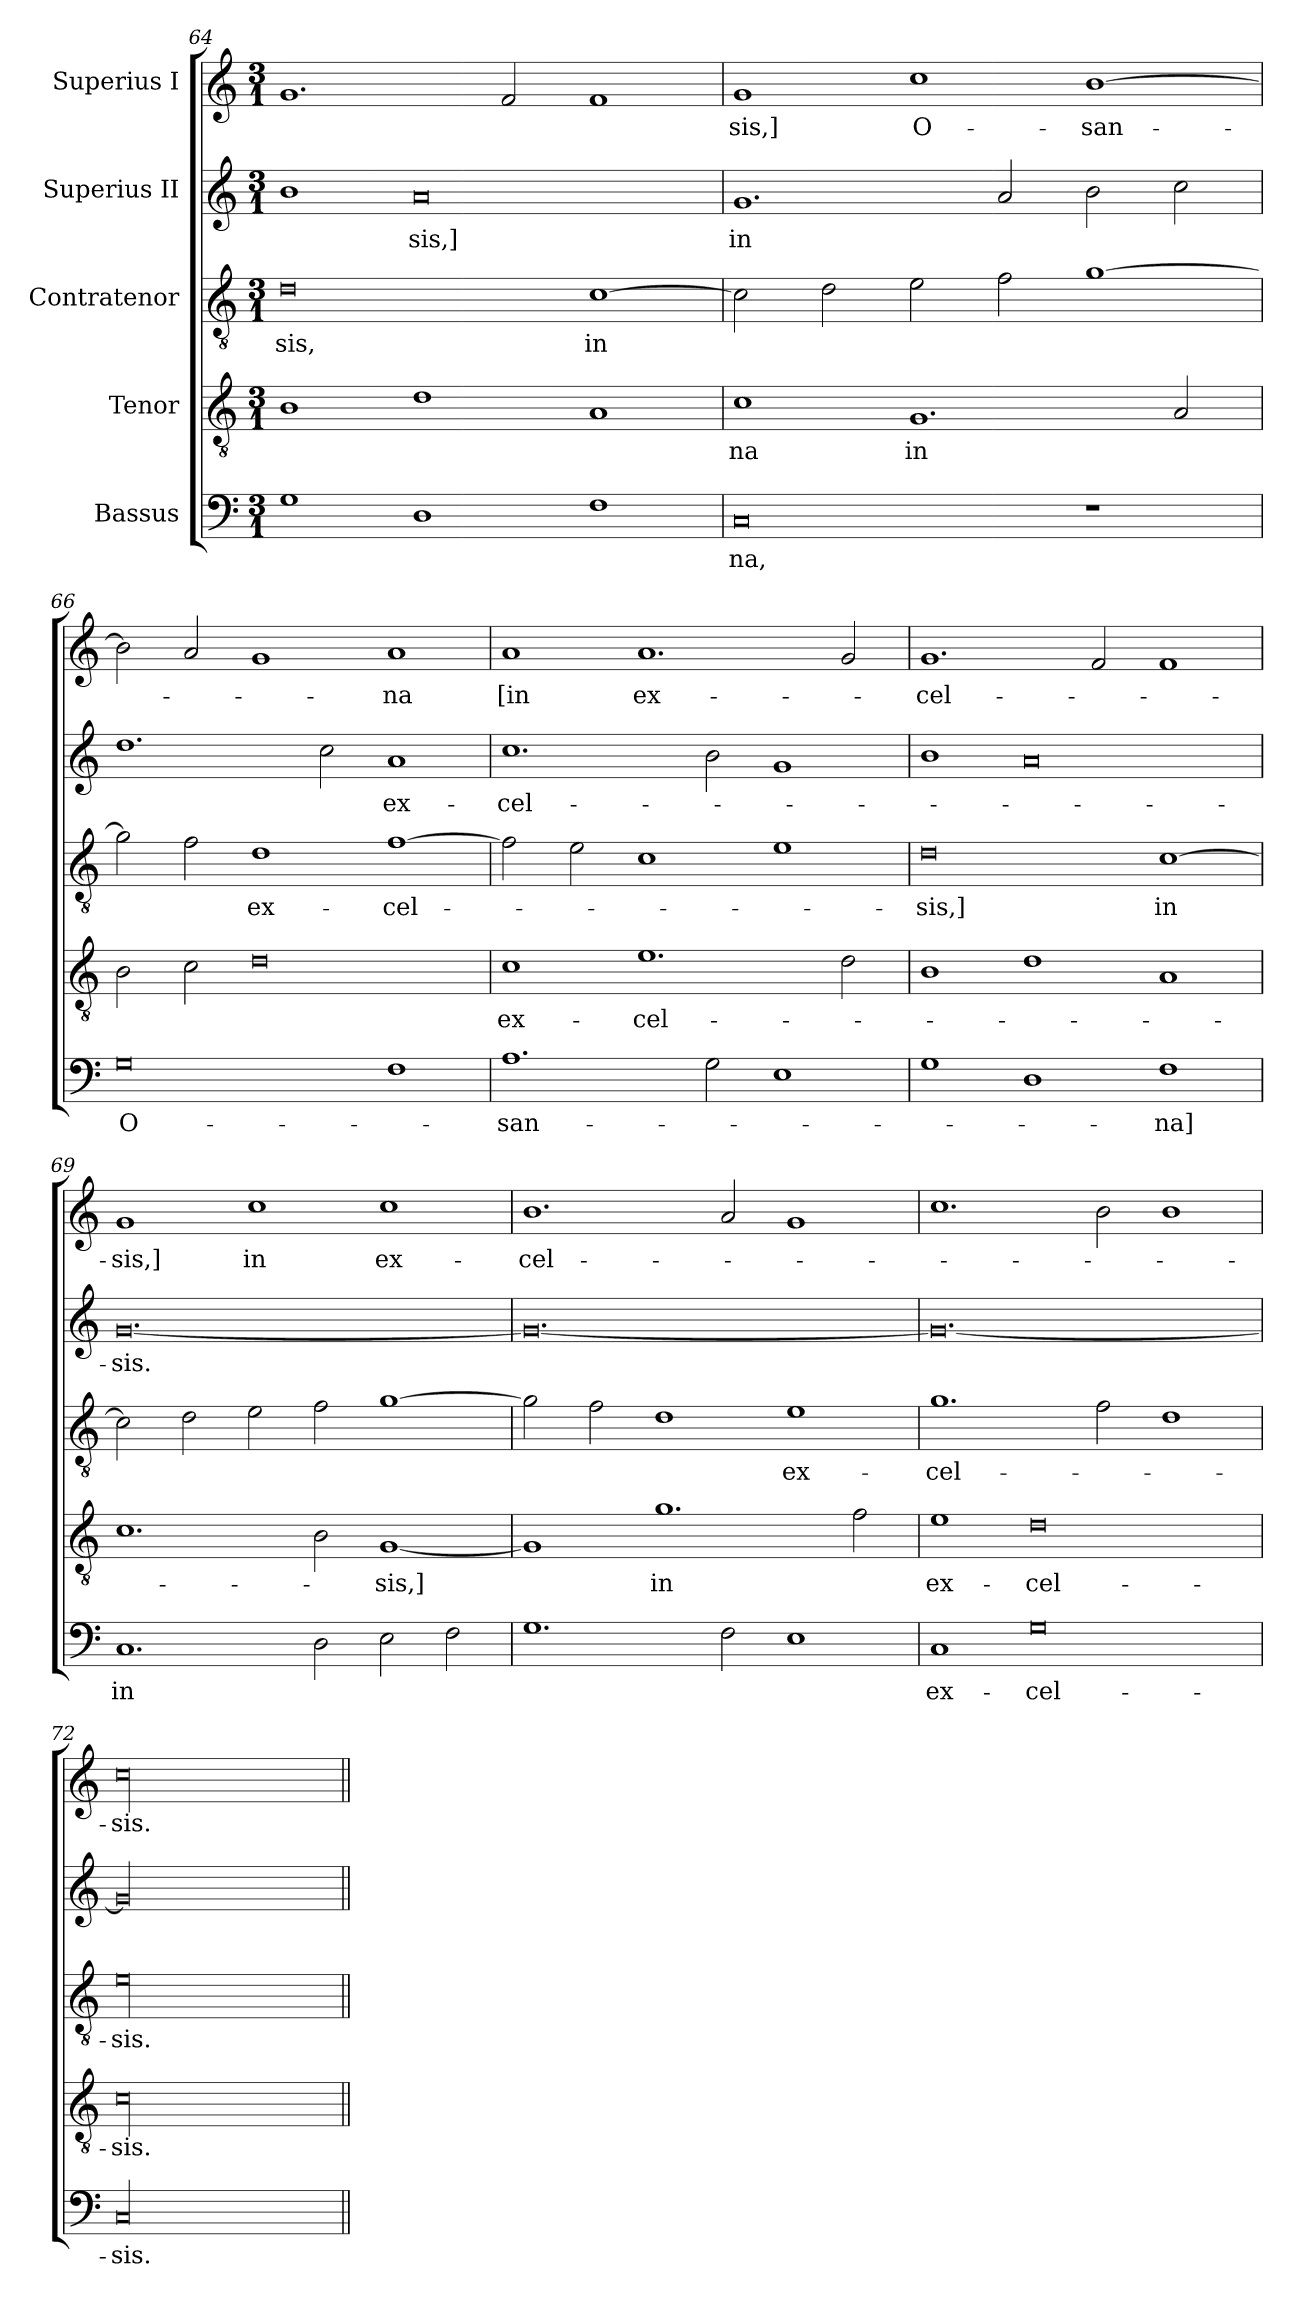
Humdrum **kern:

**kern	**text	**kern	**text	**kern	**text	**kern	**text	**kern	**text
*part5	*part5	*part4	*part4	*part3	*part3	*part2	*part2	*part1	*part1
*staff5	*staff5	*staff4	*staff4	*staff3	*staff3	*staff2	*staff2	*staff1	*staff1
*I"Bassus	*	*I"Tenor	*	*I"Contratenor	*	*I"Superius II	*	*I"Superius I	*
*clefF4	*	*clefGv2	*	*clefGv2	*	*clefG2	*	*clefG2	*
*k[]	*	*k[]	*	*k[]	*	*k[]	*	*k[]	*
*M3/1	*	*M3/1	*	*M3/1	*	*M3/1	*	*M3/1	*
=64	=64	=64	=64	=64	=64	=64	=64	=64	=64
1G\	.	1B\	.	0d\	-sis,	1b\	.	1.g/	.
1D\	.	1d\	.	.	.	0a/	-sis,]	.	.
.	.	.	.	.	.	.	.	2f/	.
1F\	.	1A/	.	[1c\	in	.	.	1f/	.
=65	=65	=65	=65	=65	=65	=65	=65	=65	=65
0C/	-na,	1c\	-na	2c\]	.	1.g/	in	1g/	-sis,]
.	.	.	.	2d\	.	.	.	.	.
.	.	1.G/	in	2e\	.	.	.	1cc\	O-
.	.	.	.	2f\	.	2a/	.	.	.
1r	.	.	.	[1g\	.	2b\	.	[1b\	-san-
.	.	2A/	.	.	.	2cc\	.	.	.
=66	=66	=66	=66	=66	=66	=66	=66	=66	=66
0G\	O-	2B\	.	2g\]	.	1.dd\	.	2b\]	.
.	.	2c\	.	2f\	.	.	.	2a/	.
.	.	0d\	.	1d\	ex-	.	.	1g/	.
.	.	.	.	.	.	2cc\	.	.	.
1F\	.	.	.	[1f\	-cel-	1a/	ex-	1a/	-na
=67	=67	=67	=67	=67	=67	=67	=67	=67	=67
1.A\	-san-	1c\	ex-	2f\]	.	1.cc\	-cel-	1a/	[in
.	.	.	.	2e\	.	.	.	.	.
.	.	1.e\	-cel-	1c\	.	.	.	1.a/	ex-
2G\	.	.	.	.	.	2b\	.	.	.
1E\	.	.	.	1e\	.	1g/	.	.	.
.	.	2d\	.	.	.	.	.	2g/	.
=68	=68	=68	=68	=68	=68	=68	=68	=68	=68
1G\	.	1B\	.	0d\	-sis,]	1b\	.	1.g/	-cel-
1D\	.	1d\	.	.	.	0a/	.	.	.
.	.	.	.	.	.	.	.	2f/	.
1F\	-na]	1A/	.	[1c\	in	.	.	1f/	.
=69	=69	=69	=69	=69	=69	=69	=69	=69	=69
1.C/	in	1.c\	.	2c\]	.	[0.g/	-sis.	1g/	-sis,]
.	.	.	.	2d\	.	.	.	.	.
.	.	.	.	2e\	.	.	.	1cc\	in
2D\	.	2B\	.	2f\	.	.	.	.	.
2E\	.	[1G/	-sis,]	[1g\	.	.	.	1cc\	ex-
2F\	.	.	.	.	.	.	.	.	.
=70	=70	=70	=70	=70	=70	=70	=70	=70	=70
1.G\	.	1G/]	.	2g\]	.	0.g/_	.	1.b\	-cel-
.	.	.	.	2f\	.	.	.	.	.
.	.	1.g\	in	1d\	.	.	.	.	.
2F\	.	.	.	.	.	.	.	2a/	.
1E\	.	.	.	1e\	ex-	.	.	1g/	.
.	.	2f\	.	.	.	.	.	.	.
=71	=71	=71	=71	=71	=71	=71	=71	=71	=71
1C/	ex-	1e\	ex-	1.g\	-cel-	0.g/_	.	1.cc\	.
0G\	-cel-	0d\	-cel-	.	.	.	.	.	.
.	.	.	.	2f\	.	.	.	2b\	.
.	.	.	.	1d\	.	.	.	1b\	.
=72	=72	=72	=72	=72	=72	=72	=72	=72	=72
00C/	-sis.	00c\	-sis.	00e\	-sis.	00g/]	.	00cc\	-sis.
=||	=||	=||	=||	=||	=||	=||	=||	=||	=||
*-	*-	*-	*-	*-	*-	*-	*-	*-	*-
